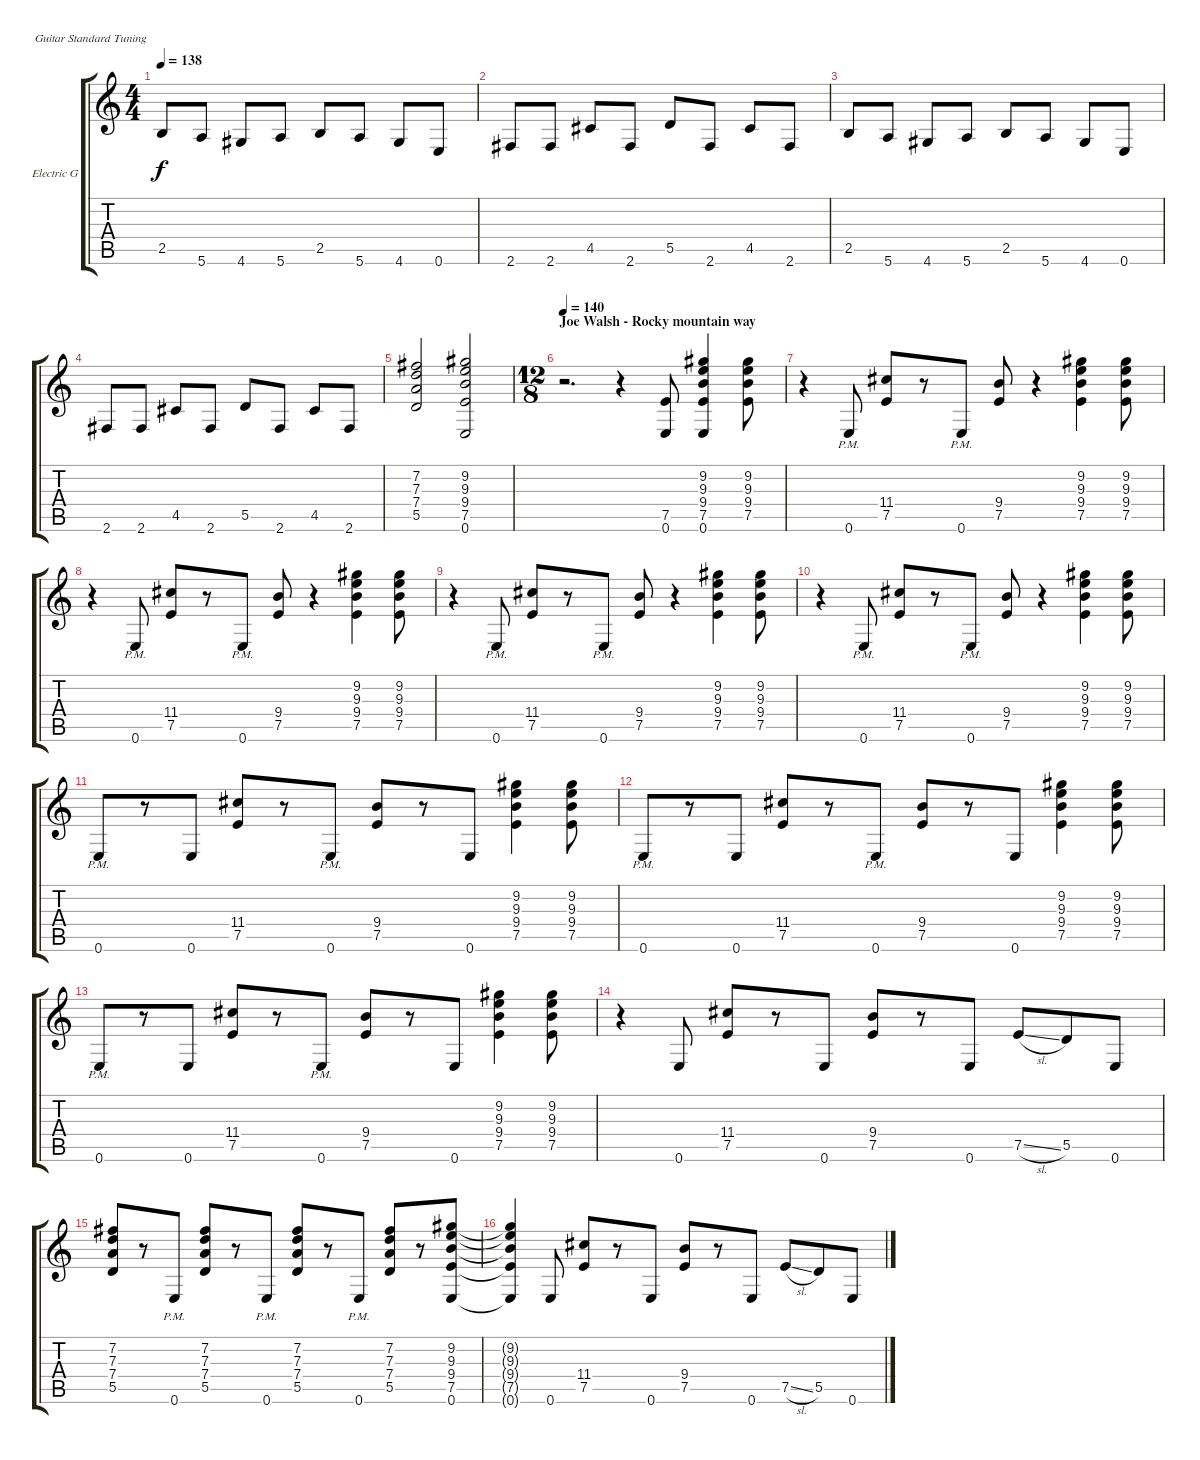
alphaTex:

\defaultSystemsLayout 4
\bracketExtendMode groupsimilarinstruments
\firstSystemTrackNameOrientation horizontal
\otherSystemsTrackNameOrientation horizontal
\track ("Electric Guitar" "Electric G") {instrument electricguitarclean}
\staff {score tabs}
\tuning (E4 B3 G3 D3 A2 E2)
\ts (4 4)
\tempo 138
\clef g2
\ks c
2.5.8{dy f} 5.6.8 4.6.8 5.6.8 2.5.8 5.6.8 4.6.8 0.6.8 |
2.6.8 2.6.8 4.5.8 2.6.8 5.5.8 2.6.8 4.5.8 2.6.8 |
2.5.8 5.6.8 4.6.8 5.6.8 2.5.8 5.6.8 4.6.8 0.6.8 |
2.6.8 2.6.8 4.5.8 2.6.8 5.5.8 2.6.8 4.5.8 2.6.8 |
(7.2 7.3 7.4 5.5).2 (9.2 9.3 9.4 7.5 0.6).2 |
\ts (12 8)
\section ("" "Joe Walsh - Rocky mountain way")
\tempo 140
r.2{d} r.4 (7.5 0.6).8 (9.2 9.3 9.4 7.5 0.6).4 (9.2 9.3 9.4 7.5).8 |
r.4 0.6{pm}.8 (11.4 7.5).8 r.8 0.6{pm}.8 (9.4 7.5).8 r.4 (9.2 9.3 9.4 7.5).4 (9.2 9.3 9.4 7.5).8 |
r.4 0.6{pm}.8 (11.4 7.5).8 r.8 0.6{pm}.8 (9.4 7.5).8 r.4 (9.2 9.3 9.4 7.5).4 (9.2 9.3 9.4 7.5).8 |
r.4 0.6{pm}.8 (11.4 7.5).8 r.8 0.6{pm}.8 (9.4 7.5).8 r.4 (9.2 9.3 9.4 7.5).4 (9.2 9.3 9.4 7.5).8 |
r.4 0.6{pm}.8 (11.4 7.5).8 r.8 0.6{pm}.8 (9.4 7.5).8 r.4 (9.2 9.3 9.4 7.5).4 (9.2 9.3 9.4 7.5).8 |
0.6{pm}.8 r.8 0.6.8 (11.4 7.5).8 r.8 0.6{pm}.8 (9.4 7.5).8 r.8 0.6.8 (9.2 9.3 9.4 7.5).4 (9.2 9.3 9.4 7.5).8 |
0.6{pm}.8 r.8 0.6.8 (11.4 7.5).8 r.8 0.6{pm}.8 (9.4 7.5).8 r.8 0.6.8 (9.2 9.3 9.4 7.5).4 (9.2 9.3 9.4 7.5).8 |
0.6{pm}.8 r.8 0.6.8 (11.4 7.5).8 r.8 0.6{pm}.8 (9.4 7.5).8 r.8 0.6.8 (9.2 9.3 9.4 7.5).4 (9.2 9.3 9.4 7.5).8 |
r.4 0.6.8 (11.4 7.5).8 r.8 0.6.8 (9.4 7.5).8 r.8 0.6.8 7.5{sl}.8 5.5.8 0.6.8 |
(7.2 7.3 7.4 5.5).8 r.8 0.6{pm}.8 (7.2 7.3 7.4 5.5).8 r.8 0.6{pm}.8 (7.2 7.3 7.4 5.5).8 r.8 0.6{pm}.8 (7.2 7.3 7.4 5.5).8 r.8 (9.2 9.3 9.4 7.5 0.6).8 |
(9.2{t} 9.3{t} 9.4{t} 7.5{t} 0.6{t}).4 0.6.8 (11.4 7.5).8 r.8 0.6.8 (9.4 7.5).8 r.8 0.6.8 7.5{sl}.8 5.5.8 0.6.8
